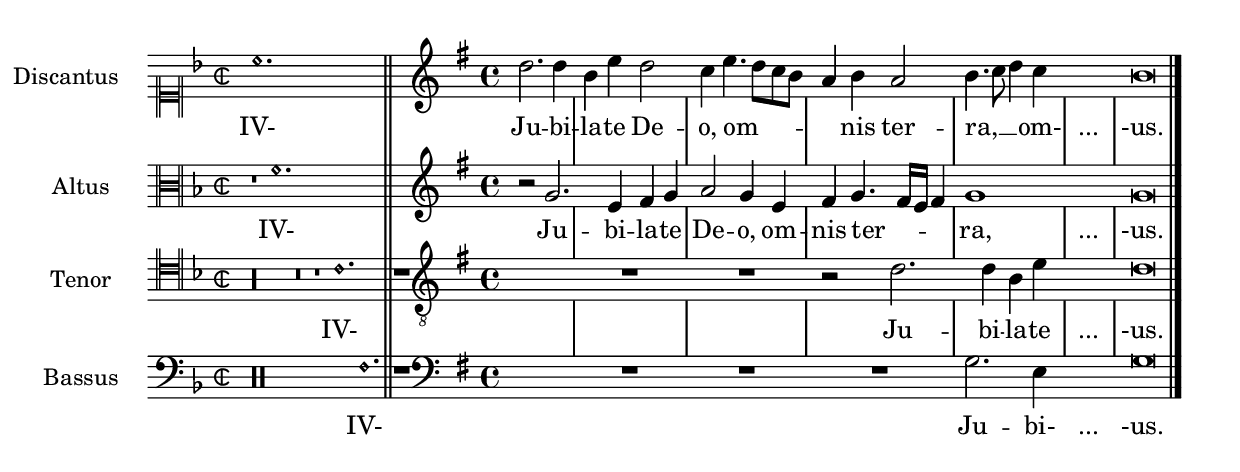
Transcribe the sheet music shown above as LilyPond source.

%% Do not edit this file; it is automatically
%% generated from LSR http://lsr.dsi.unimi.it
%% This file is in the public domain.
\version "2.12.2"

\header {
  lsrtags = "ancient-notation, template"

%% Translation of GIT committish: fa19277d20f8ab0397c560eb0e7b814bd804ecec
  texidoces = "
Al transcribir música mensural, es útil un «incipit» al compienzo
de la pieza para indicar la tonalidad y el tempo
originales. Aunque los músicos actuales están acostumbrados a las
barras de compás para reconocer con más facilidad los patrones
rítmicos, durante el período de la música mensural aún no se
habíen inventado las líneas divisorias; de hecho, la medida solía
cambiar a cada pocas notas. Como compromiso, a menudo las líneas
divisorias se imprimen entre los pentagramas en vez de hacerlo
encima de ellos.

"
  doctitlees = "Plantilla de notación de música antigua (transcripción moderna de música mensural)"


%% Translation of GIT committish: 0a868be38a775ecb1ef935b079000cebbc64de40
  texidocde = "
Bei der Transkription von Mensuralmusik ist es oft erwünscht, ein
Incipit an den Anfang des Stückes zu stellen, damit klar ist, wie
Tempo und Schlüssel in der Originalnotation gesetzt waren. Während
heutzutage Musiker an Taktlinien gewöhnt sind, um Rhythmen schneller
zu erkennen, wurden diese in der Mensuralmusik nicht verwendet.
Tatsächlich ändern sich die Rhythmen auch oft alle paar Noten. Als
ein Kompromiss werden die Notenlinien nicht auf dem System, sondern
zwischen den Systemen geschrieben.
"

doctitlede = "Vorlage für Alte Notation -- moderne Transkription von Mensuralmusik"


%% Translation of GIT committish: bdfe3dc8175a2d7e9ea0800b5b04cfb68fe58a7a
  texidocfr = "
Lorsque l'on transcrit de la musique mensurale, un @emph{incipit} permet
d'indiquer la tonalité et le tempo d'origine.  Si les musiciens sont de
nos jours habitués aux barres de mesures qui présentent la structure
rythmique d'une œuvre, elles n'étaient pas en vigueur à l'époque où ces
pièces ont été composées, d'autant plus que la @qq{métrique} pouvait
changer au fil des notes.  Un compromis consiste à imprimer des barres
entre les portées plutôt que sur chacune d'elles.

"
  doctitlefr = "Exemples de notation ancienne -- transcription moderne de musique mensurale"

  texidoc = "
When transcribing mensural music, an incipit at the beginning of the
piece is useful to indicate the original key and tempo. While today
musicians are used to bar lines in order to faster recognize rhythmic
patterns, bar lines were not yet invented during the period of mensural
music; in fact, the meter often changed after every few notes. As a
compromise, bar lines are often printed between the staves rather than
on the staves.

"
  doctitle = "Ancient notation template -- modern transcription of mensural music"
} % begin verbatim

global = {
  \set Score.skipBars = ##t

  % incipit
  \once \override Score.SystemStartBracket #'transparent = ##t
  \override Score.SpacingSpanner #'spacing-increment = #1.0 % tight spacing
  \key f \major
  \time 2/2
  \once \override Staff.TimeSignature #'style = #'neomensural
  \override Voice.NoteHead #'style = #'neomensural
  \override Voice.Rest #'style = #'neomensural
  \set Staff.printKeyCancellation = ##f
  \cadenzaOn % turn off bar lines
  \skip 1*10
  \once \override Staff.BarLine #'transparent = ##f
  \bar "||"
  \skip 1*1 % need this extra \skip such that clef change comes
            % after bar line
  \bar ""

  % main
  \revert Score.SpacingSpanner #'spacing-increment % CHECK: no effect?
  \cadenzaOff % turn bar lines on again
  \once \override Staff.Clef #'full-size-change = ##t
  \set Staff.forceClef = ##t
  \key g \major
  \time 4/4
  \override Voice.NoteHead #'style = #'default
  \override Voice.Rest #'style = #'default

  % FIXME: setting printKeyCancellation back to #t must not
  % occur in the first bar after the incipit.  Dto. for forceClef.
  % Therefore, we need an extra \skip.
  \skip 1*1
  \set Staff.printKeyCancellation = ##t
  \set Staff.forceClef = ##f

  \skip 1*7 % the actual music

  % let finis bar go through all staves
  \override Staff.BarLine #'transparent = ##f

  % finis bar
  \bar "|."
}

discantusNotes = {
  \transpose c' c'' {
    \set Staff.instrumentName = #"Discantus  "

    % incipit
    \clef "neomensural-c1"
    c'1. s2   % two bars
    \skip 1*8 % eight bars
    \skip 1*1 % one bar

    % main
    \clef "treble"
    d'2. d'4 |
    b e' d'2 |
    c'4 e'4.( d'8 c' b |
    a4) b a2 |
    b4.( c'8 d'4) c'4 |
    \once \override NoteHead #'transparent = ##t c'1 |
    b\breve |
  }
}

discantusLyrics = \lyricmode {
  % incipit
  IV-

  % main
  Ju -- bi -- |
  la -- te De -- |
  o, om --
  nis ter -- |
  ra, __ om- |
  "..." |
  -us. |
}

altusNotes = {
  \transpose c' c'' {
    \set Staff.instrumentName = #"Altus  "

    % incipit
    \clef "neomensural-c3"
    r1        % one bar
    f1. s2    % two bars
    \skip 1*7 % seven bars
    \skip 1*1 % one bar

    % main
    \clef "treble"
    r2 g2. e4 fis g | % two bars
    a2 g4 e |
    fis g4.( fis16 e fis4) |
    g1 |
    \once \override NoteHead #'transparent = ##t g1 |
    g\breve |
  }
}

altusLyrics = \lyricmode {
  % incipit
  IV-

  % main
  Ju -- bi -- la -- te | % two bars
  De -- o, om -- |
  nis ter -- ra, |
  "..." |
  -us. |
}

tenorNotes = {
  \transpose c' c' {
    \set Staff.instrumentName = #"Tenor  "

    % incipit
    \clef "neomensural-c4"
    r\longa   % four bars
    r\breve   % two bars
    r1        % one bar
    c'1. s2   % two bars
    \skip 1*1 % one bar
    \skip 1*1 % one bar

    % main
    \clef "treble_8"
    R1 |
    R1 |
    R1 |
    r2 d'2. d'4 b e' | % two bars
    \once \override NoteHead #'transparent = ##t e'1 |
    d'\breve |
  }
}

tenorLyrics = \lyricmode {
  % incipit
  IV-

  % main
  Ju -- bi -- la -- te | % two bars
  "..." |
  -us. |
}

bassusNotes = {
  \transpose c' c' {
    \set Staff.instrumentName = #"Bassus  "

    % incipit
    \clef "bass"
    r\maxima  % eight bars
    f1. s2    % two bars
    \skip 1*1 % one bar

    % main
    \clef "bass"
    R1 |
    R1 |
    R1 |
    R1 |
    g2. e4 |
    \once \override NoteHead #'transparent = ##t e1 |
    g\breve |
  }
}

bassusLyrics = \lyricmode {
  % incipit
  IV-

  % main
  Ju -- bi- |
  "..." |
  -us. |
}

\score {
  \new StaffGroup = choirStaff <<
    \new Voice =
      "discantusNotes" << \global \discantusNotes >>
    \new Lyrics =
      "discantusLyrics" \lyricsto discantusNotes { \discantusLyrics }
    \new Voice =
      "altusNotes" << \global \altusNotes >>
    \new Lyrics =
      "altusLyrics" \lyricsto altusNotes { \altusLyrics }
    \new Voice =
      "tenorNotes" << \global \tenorNotes >>
    \new Lyrics =
      "tenorLyrics" \lyricsto tenorNotes { \tenorLyrics }
    \new Voice =
      "bassusNotes" << \global \bassusNotes >>
    \new Lyrics =
      "bassusLyrics" \lyricsto bassusNotes { \bassusLyrics }
  >>
  \layout {
    \context {
      \Score

      % no bars in staves
      \override BarLine #'transparent = ##t

      % incipit should not start with a start delimiter
      \remove "System_start_delimiter_engraver"
    }
    \context {
      \Voice

      % no slurs
      \override Slur #'transparent = ##t

      % Comment in the below "\remove" command to allow line
      % breaking also at those barlines where a note overlaps
      % into the next bar.  The command is commented out in this
      % short example score, but especially for large scores, you
      % will typically yield better line breaking and thus improve
      % overall spacing if you comment in the following command.
      %\remove "Forbid_line_break_engraver"
    }
  }
}




